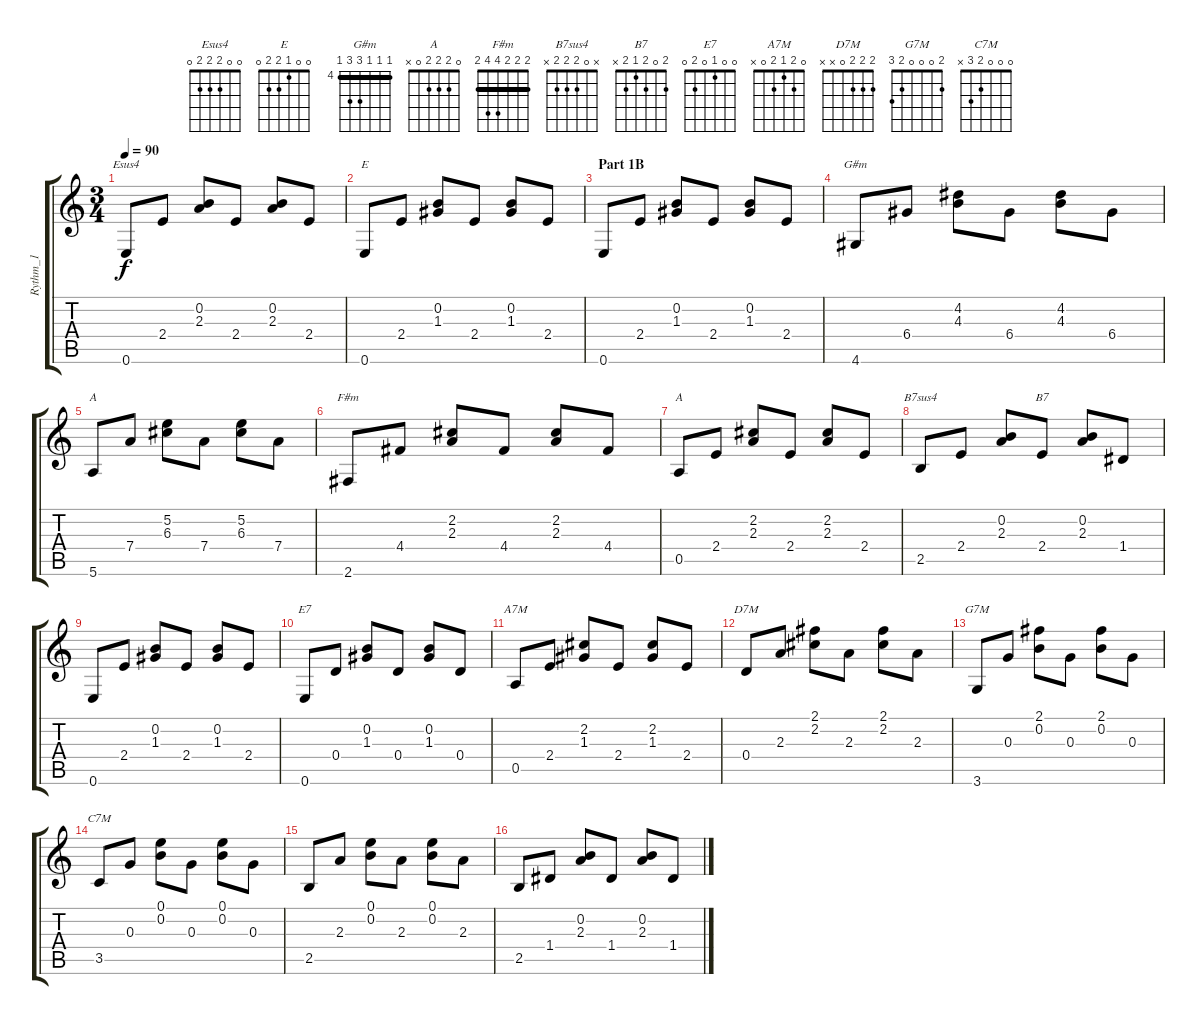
\track ("Rythm_1" "Rythm_1") {instrument acousticguitarnylon}
\staff {score tabs}
\tuning (E4 B3 G3 D3 A2 E2) {hide}
\chord ("Esus4" 0 0 2 2 2 0)
\chord ("E" 0 0 1 2 2 0)
\chord ("G#m" 4 4 4 6 6 4) {firstfret 4 barre 4}
\chord ("A" 5 5 6 7 7 5) {firstfret 5 barre 5}
\chord ("F#m" 2 2 2 4 4 2) {barre 2}
\chord ("A" 0 2 2 2 0 x)
\chord ("B7sus4" x 0 2 2 2 x)
\chord ("B7" 2 0 2 1 2 x)
\chord ("E7" 0 0 1 0 2 0)
\chord ("A7M" 0 2 1 2 0 x)
\chord ("D7M" 2 2 2 0 x x)
\chord ("G7M" 2 0 0 0 2 3)
\chord ("C7M" 0 0 0 2 3 x)
\ts (3 4)
\tempo 90
\clef g2
\ks c
0.6.8{ch "Esus4" dy f} 2.4.8 (0.2 2.3).8 2.4.8 (0.2 2.3).8 2.4.8 |
0.6.8{ch "E"} 2.4.8 (0.2 1.3).8 2.4.8 (0.2 1.3).8 2.4.8 |
\section ("" "Part 1B")
0.6.8 2.4.8 (0.2 1.3).8 2.4.8 (0.2 1.3).8 2.4.8 |
4.6.8{ch "G#m"} 6.4.8 (4.2 4.3).8 6.4.8 (4.2 4.3).8 6.4.8 |
5.6.8{ch "A"} 7.4.8 (5.2 6.3).8 7.4.8 (5.2 6.3).8 7.4.8 |
2.6.8{ch "F#m"} 4.4.8 (2.2 2.3).8 4.4.8 (2.2 2.3).8 4.4.8 |
0.5.8{ch "A"} 2.4.8 (2.2 2.3).8 2.4.8 (2.2 2.3).8 2.4.8 |
2.5.8{ch "B7sus4"} 2.4.8 (0.2 2.3).8 2.4.8{ch "B7"} (0.2 2.3).8 1.4.8 |
0.6.8 2.4.8 (0.2 1.3).8 2.4.8 (0.2 1.3).8 2.4.8 |
0.6.8{ch "E7"} 0.4.8 (0.2 1.3).8 0.4.8 (0.2 1.3).8 0.4.8 |
0.5.8{ch "A7M"} 2.4.8 (2.2 1.3).8 2.4.8 (2.2 1.3).8 2.4.8 |
0.4.8{ch "D7M"} 2.3.8 (2.1 2.2).8 2.3.8 (2.1 2.2).8 2.3.8 |
3.6.8{ch "G7M"} 0.3.8 (2.1 0.2).8 0.3.8 (2.1 0.2).8 0.3.8 |
3.5.8{ch "C7M"} 0.3.8 (0.1 0.2).8 0.3.8 (0.1 0.2).8 0.3.8 |
2.5.8 2.3.8 (0.1 0.2).8 2.3.8 (0.1 0.2).8 2.3.8 |
2.5.8 1.4.8 (0.2 2.3).8 1.4.8 (0.2 2.3).8 1.4.8
